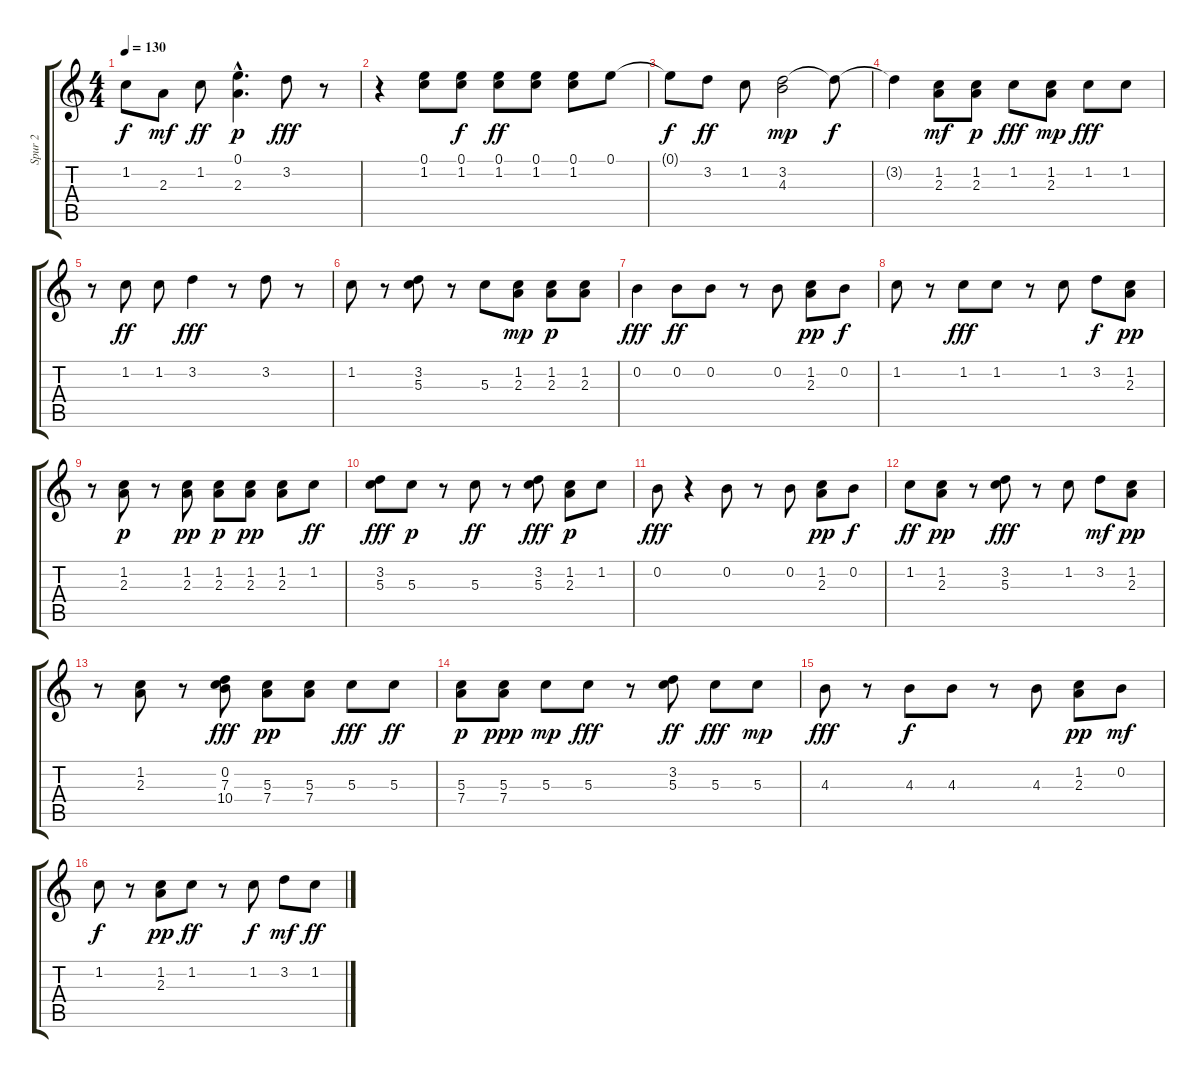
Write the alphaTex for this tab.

\track ("Spur 2" "Spur 2") {instrument acousticguitarsteel}
\staff {score tabs}
\tuning (E4 B3 G3 D3 A2 E2) {hide}
\ts (4 4)
\tempo 130
\clef g2
\ks c
1.2{t}.8{dy f} 2.3.8{dy mf} 1.2.8{dy ff} (0.1{hac} 2.3).4{d dy p} 3.2.8{dy fff} r.8 |
r.4 (0.1 1.2).8 (0.1 1.2).8{dy f} (0.1 1.2).8{dy ff} (0.1 1.2).8 (0.1 1.2).8 0.1.8 |
0.1{t}.8{dy f} 3.2.8{dy ff} 1.2.8 (3.2 4.3).2{dy mp} 3.2{t}.8{dy f} |
3.2{t}.4 (1.2 2.3).8{dy mf} (1.2 2.3).8{dy p} 1.2.8{dy fff} (1.2 2.3).8{dy mp} 1.2.8{dy fff} 1.2.8 |
r.8 1.2.8{dy ff} 1.2.8 3.2.4{dy fff} r.8 3.2.8 r.8 |
1.2.8 r.8 (3.2 5.3).8 r.8 5.3.8 (1.2 2.3).8{dy mp} (1.2 2.3).8{dy p} (1.2 2.3).8 |
0.2.4{dy fff} 0.2.8{dy ff} 0.2.8 r.8 0.2.8 (1.2 2.3).8{dy pp} 0.2.8{dy f} |
1.2.8 r.8 1.2.8{dy fff} 1.2.8 r.8 1.2.8 3.2.8{dy f} (1.2 2.3).8{dy pp} |
r.8 (1.2 2.3).8{dy p} r.8 (1.2 2.3).8{dy pp} (1.2 2.3).8{dy p} (1.2 2.3).8{dy pp} (1.2 2.3).8 1.2.8{dy ff} |
(3.2 5.3).8{dy fff} 5.3.8{dy p} r.8 5.3.8{dy ff} r.8 (3.2 5.3).8{dy fff} (1.2 2.3).8{dy p} 1.2.8 |
0.2.8{dy fff} r.4 0.2.8 r.8 0.2.8 (1.2 2.3).8{dy pp} 0.2.8{dy f} |
1.2.8{dy ff} (1.2 2.3).8{dy pp} r.8 (3.2 5.3).8{dy fff} r.8 1.2.8 3.2.8{dy mf} (1.2 2.3).8{dy pp} |
r.8 (1.2 2.3).8 r.8 (0.2 7.3 10.4).8{dy fff} (5.3 7.4).8{dy pp} (5.3 7.4).8 5.3.8{dy fff} 5.3.8{dy ff} |
(5.3 7.4).8{dy p} (5.3 7.4).8{dy ppp} 5.3.8{dy mp} 5.3.8{dy fff} r.8 (3.2 5.3).8{dy ff} 5.3.8{dy fff} 5.3.8{dy mp} |
4.3.8{dy fff} r.8 4.3.8{dy f} 4.3.8 r.8 4.3.8 (1.2 2.3).8{dy pp} 0.2.8{dy mf} |
1.2.8{dy f} r.8 (1.2 2.3).8{dy pp} 1.2.8{dy ff} r.8 1.2.8{dy f} 3.2.8{dy mf} 1.2.8{dy ff}
